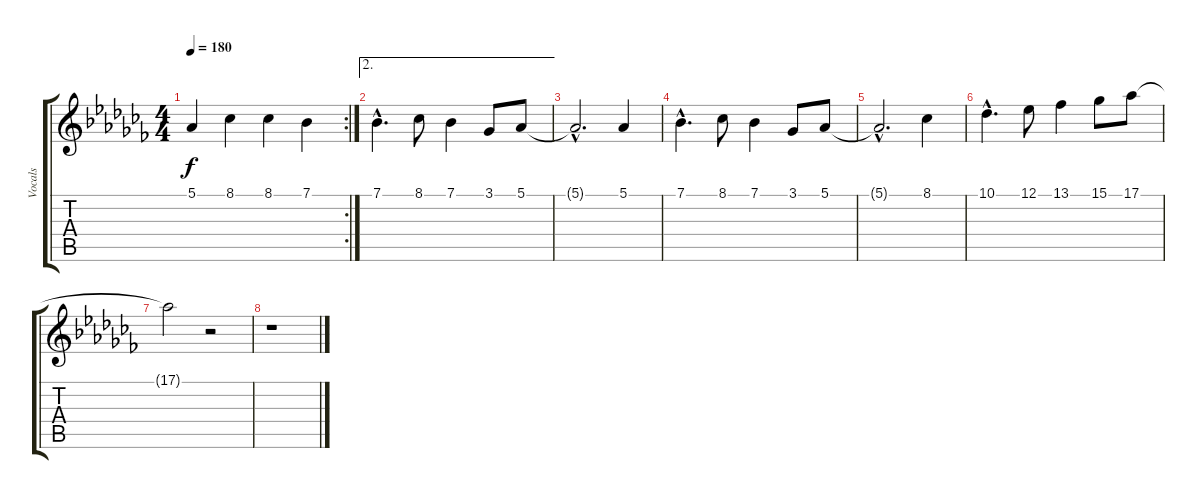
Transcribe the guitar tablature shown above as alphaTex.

\track ("Vocals" "Vocals") {instrument lead6voice}
\staff {score tabs}
\tuning (Eb4 Bb3 Gb3 Db3 Ab2 Eb2) {hide}
\rc 2
\ts (4 4)
\tempo 180
\clef g2
\ks abminor
5.1{t}.4{dy f} 8.1.4 8.1.4 7.1.4 |
\ae 2
7.1{hac}.4{d} 8.1.8 7.1.4 3.1.8 5.1.8 |
5.1{hac t}.2{d} 5.1.4 |
7.1{hac}.4{d} 8.1.8 7.1.4 3.1.8 5.1.8 |
5.1{hac t}.2{d} 8.1.4 |
10.1{hac}.4{d} 12.1.8 13.1.4 15.1.8 17.1.8 |
17.1{t}.2 r.2 |
r.1
